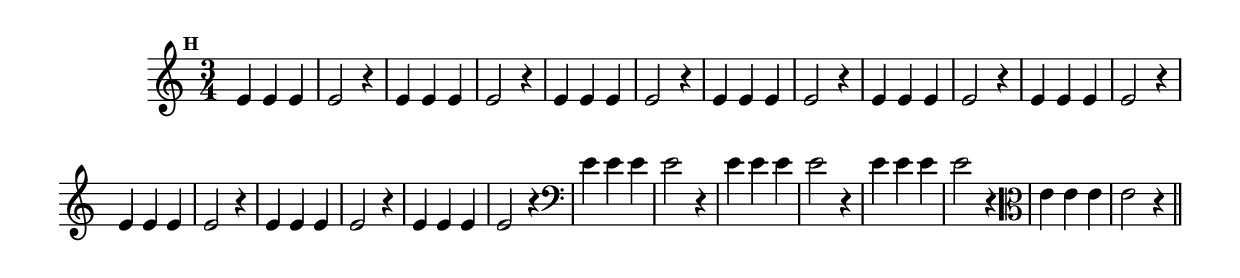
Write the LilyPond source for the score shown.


\version "2.14.2"

%\header { texidoc="Perguntas e Respostas"}

\relative c' {

  \override Staff.TimeSignature #'style = #'()
  \time 3/4 
  \override Score.BarNumber #'transparent = ##t
                                %\override Score.RehearsalMark #'font-family = #'roman
  \override Score.RehearsalMark #'font-size = #-2
  \override Score.BarNumber #'transparent = ##t
  \set Score.markFormatter = #format-mark-numbers

  \mark 8 

                                % CLARINETE

  \tag #'cl {
    e4 e e | e2 r4 
  }

                                % FLAUTA

  \tag #'fl {
    e4 e e | e2 r4 
  }

                                % OBOÉ

  \tag #'ob {
    e4 e e | e2 r4 
  }

                                % SAX ALTO

  \tag #'saxa {
    e4 e e | e2 r4 
  }

                                % SAX TENOR

  \tag #'saxt {
    e4 e e | e2 r4 
  }

                                % SAX GENES

  \tag #'saxg {
    e4 e e | e2 r4 
  }

                                % TROMPETE

  \tag #'tpt {
    e4 e e | e2 r4 
  }

                                % TROMPA

  \tag #'tpa {
    e4 e e | e2 r4 
  }

                                % TROMPA OP

  \tag #'tpaop {
    e4 e e | e2 r4 
  }

                                % TROMBONE

  \tag #'tbn {
    \clef bass
    e4 e e | e2 r4 
  }

                                % TUBA MIB

  \tag #'tbamib {
    \clef bass
    e4 e e | e2 r4 
  }

                                % TUBA SIB

  \tag #'tbasib {
    \clef bass
    e4 e e | e2 r4 
  }


                                % VIOLA

  \tag #'vla {
    \clef alto
    e4 e e | e2 r4 
  }

                                % FINAL

  \bar "||"

}
